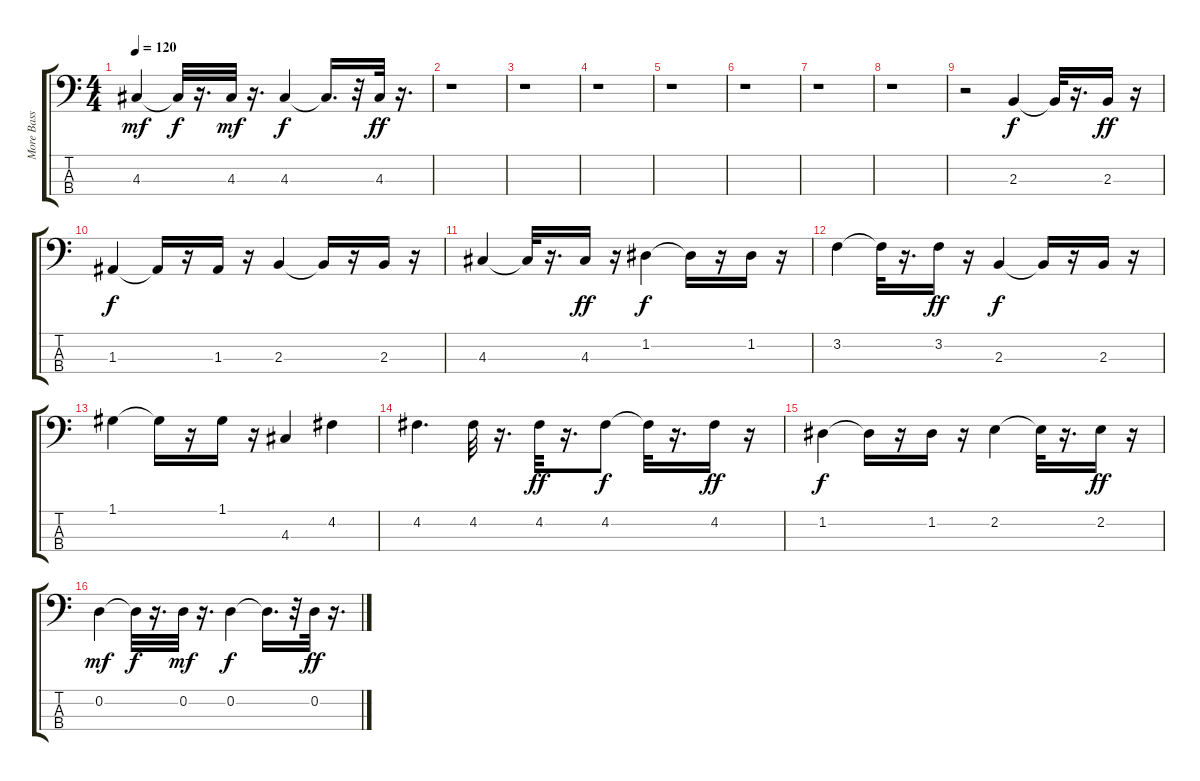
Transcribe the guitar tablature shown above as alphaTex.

\track ("More Bass" "More Bass") {instrument slapbass2}
\staff {score tabs}
\tuning (G2 D2 A1 E1) {hide}
\ts (4 4)
\tempo 120
\clef f4
\ks c
4.3.4{dy mf} 4.3{t}.32{dy f} r.16{d} 4.3.32{dy mf} r.16{d} 4.3.4{dy f} 4.3{t}.16{d} r.32 4.3.32{dy ff} r.16{d} |
r.1 |
r.1 |
r.1 |
r.1 |
r.1 |
r.1 |
r.1 |
r.2 2.3.4{dy f} 2.3{t}.32 r.16{d} 2.3.16{dy ff} r.16 |
1.3.4{dy f} 1.3{t}.16 r.16 1.3.16 r.16 2.3.4 2.3{t}.16 r.16 2.3.16 r.16 |
4.3.4 4.3{t}.32 r.16{d} 4.3.16{dy ff} r.16 1.2.4{dy f} 1.2{t}.16 r.16 1.2.16 r.16 |
3.2.4 3.2{t}.32 r.16{d} 3.2.16{dy ff} r.16 2.3.4{dy f} 2.3{t}.16 r.16 2.3.16 r.16 |
1.1.4 1.1{t}.16 r.16 1.1.16 r.16 4.3.4 4.2.4 |
4.2.4{d} 4.2.32 r.16{d} 4.2.32{dy ff} r.16{d} 4.2.8{dy f} 4.2{t}.32 r.16{d} 4.2.16{dy ff} r.16 |
1.2.4{dy f} 1.2{t}.16 r.16 1.2.16 r.16 2.2.4 2.2{t}.32 r.16{d} 2.2.16{dy ff} r.16 |
0.2.4{dy mf} 0.2{t}.32{dy f} r.16{d} 0.2.32{dy mf} r.16{d} 0.2.4{dy f} 0.2{t}.16{d} r.32 0.2.32{dy ff} r.16{d}
